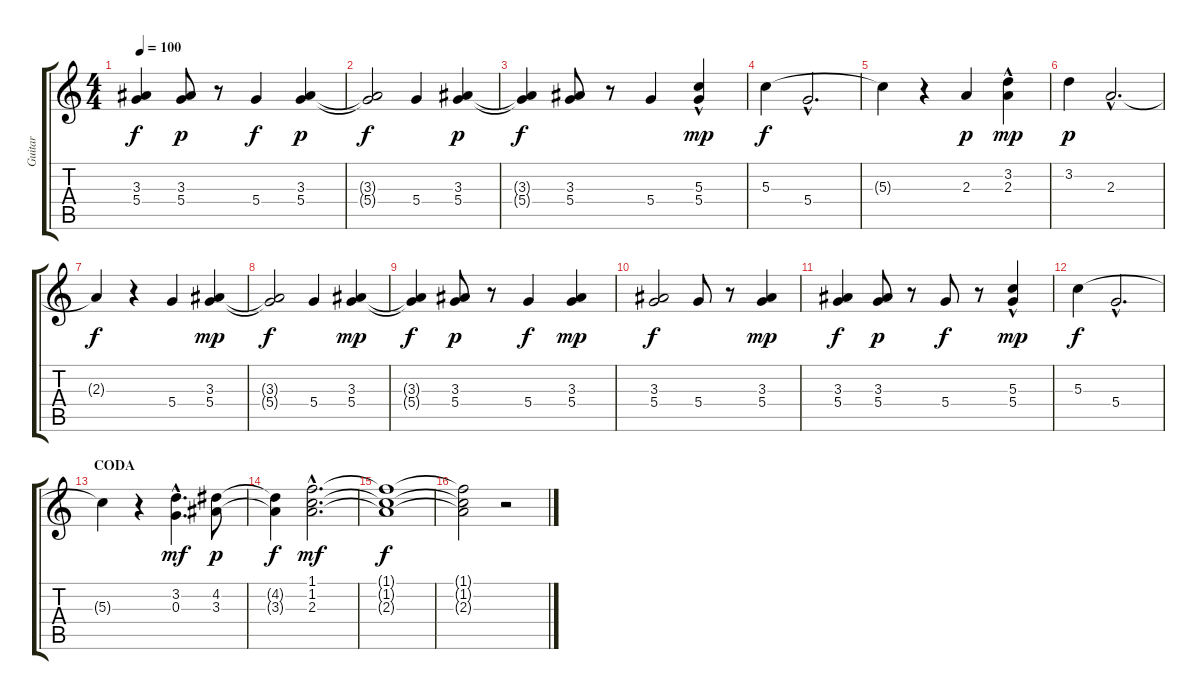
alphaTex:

\track ("Guitar" "Guitar") {instrument electricguitarclean}
\staff {score tabs}
\tuning (E4 B3 G3 D3 A2 E2) {hide}
\ts (4 4)
\tempo 100
\clef g2
\ks c
(3.3 5.4).4{dy f} (3.3 5.4).8{dy p} r.8 5.4.4{dy f} (3.3 5.4).4{dy p} |
(3.3{t} 5.4{t}).2{dy f} 5.4.4 (3.3 5.4).4{dy p} |
(3.3{t} 5.4{t}).4{dy f} (3.3 5.4).8 r.8 5.4.4 (5.3{hac} 5.4).4{dy mp} |
5.3.4{dy f} 5.4{hac}.2{d} |
5.3{t}.4 r.4 2.3.4{dy p} (3.2{hac} 2.3{hac}).4{dy mp} |
3.2.4{dy p} 2.3{hac}.2{d} |
2.3{t}.4{dy f} r.4 5.4.4 (3.3 5.4).4{dy mp} |
(3.3{t} 5.4{t}).2{dy f} 5.4.4 (3.3 5.4).4{dy mp} |
(3.3{t} 5.4{t}).4{dy f} (3.3 5.4).8{dy p} r.8 5.4.4{dy f} (3.3 5.4).4{dy mp} |
(3.3 5.4).2{dy f} 5.4.8 r.8 (3.3 5.4).4{dy mp} |
(3.3 5.4).4{dy f} (3.3 5.4).8{dy p} r.8 5.4.8{dy f} r.8 (5.3{hac} 5.4).4{dy mp} |
5.3.4{dy f} 5.4{hac}.2{d} |
\section ("" "CODA")
5.3{t}.4 r.4 (3.2{hac} 0.3).4{d dy mf} (4.2 3.3).8{dy p} |
(4.2{t} 3.3{t}).4{dy f} (1.1{hac} 1.2{hac} 2.3{hac}).2{d dy mf} |
(1.1{t} 1.2{t} 2.3{t}).1{dy f} |
(1.1{t} 1.2{t} 2.3{t}).2 r.2
